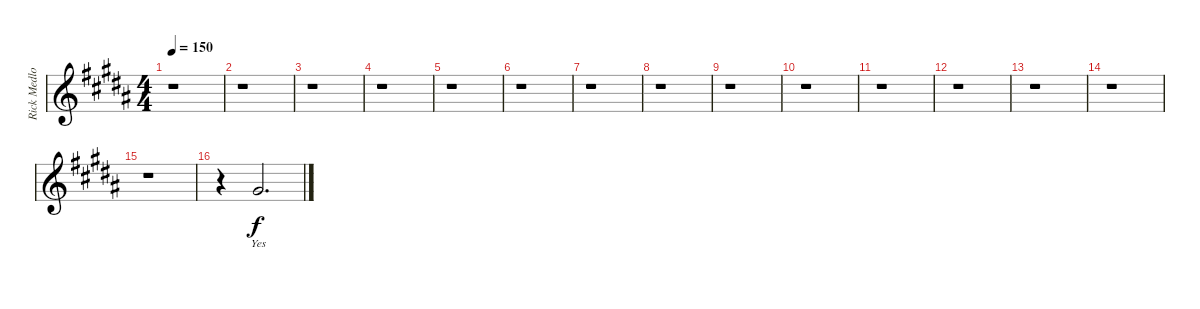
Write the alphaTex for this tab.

\track ("Rick Medlocke Vocals" "Rick Medlo") {instrument violin}
\staff {score}
\tuning (Eb4 Bb3 Gb3 Db3 Ab2 Eb2) {hide}
\ts (4 4)
\tempo 150
\clef g2
\ks b
r.1{dy f} |
r.1 |
r.1 |
r.1 |
r.1 |
r.1 |
r.1 |
r.1 |
r.1 |
r.1 |
r.1 |
r.1 |
r.1 |
r.1 |
r.1 |
r.4 10.2.2{d lyrics (0 "Yes") lyrics (1 "") lyrics (2 "") lyrics (3 "") lyrics (4 "")}
